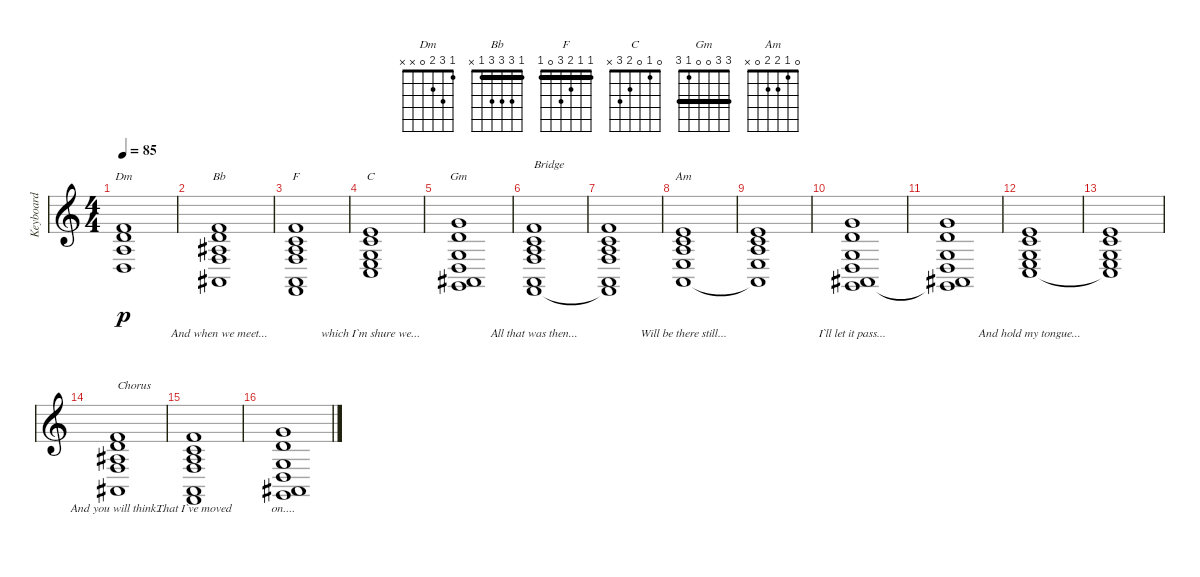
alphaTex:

\track ("Keyboard" "Keyboard") {instrument choiraahs}
\staff {score}
\tuning (E4 B3 G3 D3 A2 E2) {hide}
\chord ("Dm" 1 3 2 0 x x)
\chord ("Bb" 1 3 3 3 1 x) {barre 1}
\chord ("F" 1 1 2 3 0 1) {barre 1}
\chord ("C" 0 1 0 2 3 x)
\chord ("Gm" 3 3 0 0 1 3) {barre 3}
\chord ("Am" 0 1 2 2 0 x)
\ts (4 4)
\tempo 85
\clef g2
\ks c
(1.1 3.2 2.3 0.4).1{ch "Dm" lyrics (0 "") lyrics (1 "") lyrics (2 "") lyrics (3 "") lyrics (4 "") dy p} |
(1.1 3.2 3.3 3.4 1.5).1{bd 30 ch "Bb" lyrics (0 "And when we meet...") lyrics (1 "") lyrics (2 "") lyrics (3 "") lyrics (4 "")} |
(1.1 1.2 2.3 3.4 0.5 1.6).1{ch "F" lyrics (0 "") lyrics (1 "") lyrics (2 "") lyrics (3 "") lyrics (4 "")} |
(0.1 1.2 0.3 2.4 3.5).1{ch "C" lyrics (0 "which I`m shure we...") lyrics (1 "") lyrics (2 "") lyrics (3 "") lyrics (4 "")} |
(3.1 3.2 0.3 0.4 1.5 3.6).1{ch "Gm" lyrics (0 "") lyrics (1 "") lyrics (2 "") lyrics (3 "") lyrics (4 "")} |
(1.1 1.2 2.3 3.4 0.5 1.6).1{txt "Bridge" lyrics (0 "All that was then...") lyrics (1 "") lyrics (2 "") lyrics (3 "") lyrics (4 "")} |
(1.1 1.2 2.3 3.4 0.5 1.6{t}).1{lyrics (0 "") lyrics (1 "") lyrics (2 "") lyrics (3 "") lyrics (4 "")} |
(0.1 1.2 2.3 2.4 0.5).1{ch "Am" lyrics (0 "Will be there still...") lyrics (1 "") lyrics (2 "") lyrics (3 "") lyrics (4 "")} |
(0.1 1.2 2.3 2.4 0.5{t}).1{lyrics (0 "") lyrics (1 "") lyrics (2 "") lyrics (3 "") lyrics (4 "")} |
(3.1 3.2 0.3 0.4 1.5 3.6).1{lyrics (0 "I`ll let it pass...") lyrics (1 "") lyrics (2 "") lyrics (3 "") lyrics (4 "")} |
(3.1 3.2 0.3 0.4 1.5 3.6{t}).1{lyrics (0 "") lyrics (1 "") lyrics (2 "") lyrics (3 "") lyrics (4 "")} |
(0.1 1.2 0.3 2.4 3.5).1{lyrics (0 "And hold my tongue...") lyrics (1 "") lyrics (2 "") lyrics (3 "") lyrics (4 "")} |
(0.1 1.2 0.3 2.4 3.5{t}).1{lyrics (0 "") lyrics (1 "") lyrics (2 "") lyrics (3 "") lyrics (4 "")} |
(1.1 3.2 3.3 3.4 1.5).1{bd 30 txt "Chorus" lyrics (0 "And you will think...") lyrics (1 "") lyrics (2 "") lyrics (3 "") lyrics (4 "")} |
(1.1 1.2 2.3 3.4 0.5 1.6).1{lyrics (0 "That I`ve moved") lyrics (1 "") lyrics (2 "") lyrics (3 "") lyrics (4 "")} |
(3.1 3.2 0.3 0.4 1.5 3.6).1{lyrics (0 "on....") lyrics (1 "") lyrics (2 "") lyrics (3 "") lyrics (4 "")}
